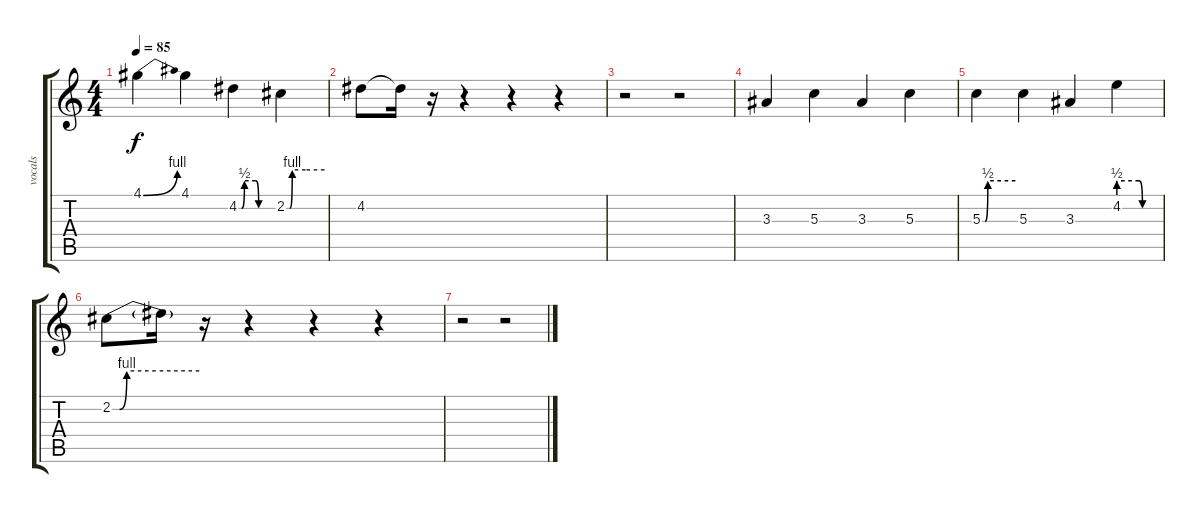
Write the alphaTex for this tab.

\track ("vocals" "vocals") {instrument acousticguitarnylon}
\staff {score tabs}
\tuning (E4 B3 G3 D3 A2 E2) {hide}
\ts (4 4)
\tempo 85
\clef g2
\ks c
4.1{be (bend 0 0 60 4)}.4{dy f} 4.1.4 4.2{be (custom 0 0 5 0 10 2 30 2 35 0 60 0)}.4 2.2{be (custom 0 0 5 0 9 4 30 4 60 4)}.4 |
4.2.8 4.2{t}.16 r.16 r.4 r.4 r.4 |
r.2 r.2 |
3.3.4 5.3.4 3.3.4 5.3.4 |
5.3{be (custom 0 0 5 0 10 2 60 2)}.4 5.3.4 3.3.4 4.2{be (custom 0 2 30 2 35 0 45 0 60 0)}.4 |
2.2{be (custom 0 0 5 0 10 4 30 4 60 4)}.8 2.2{t}.16 r.16 r.4 r.4 r.4 |
r.2 r.2
